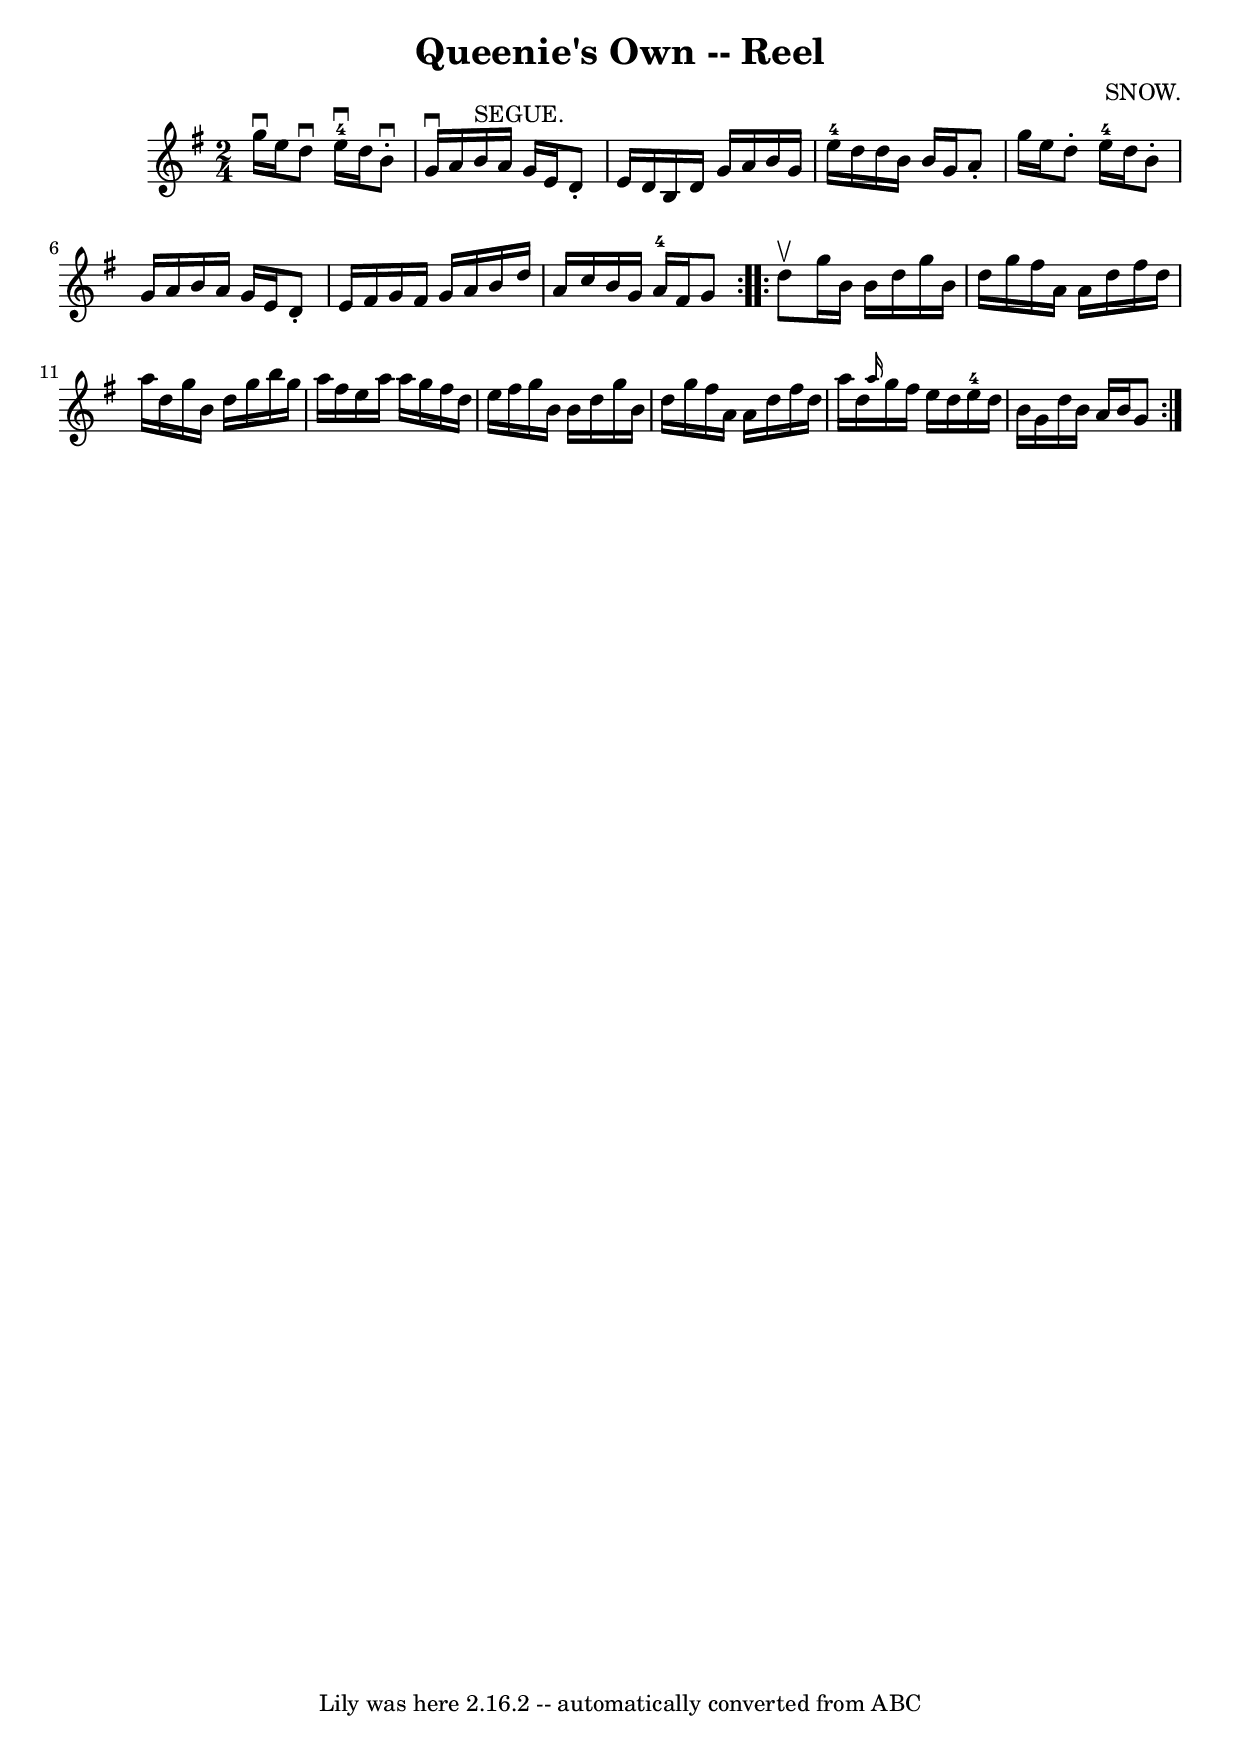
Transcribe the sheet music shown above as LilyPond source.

\version "2.7.40"
\include "Mammoth.ily"
\header {
	book = "Ryan's Mammoth Collection"
	composer = "SNOW."
	crossRefNumber = "1"
	footnotes = "\\\\375"
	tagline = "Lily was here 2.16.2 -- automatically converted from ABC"
	title = "Queenie's Own -- Reel"
}
voicedefault =  {
\set Score.defaultBarType = "empty"

\repeat volta 2 {
\time 2/4 \key g \major g''16^\downbow e''16  |
 d''8^\downbow  
 e''16-4^\downbow d''16 b'8^\downbow-. g'16^\downbow a'16    
|
 b'16^"SEGUE." a'16 g'16 e'16 d'8 -. e'16 d'16    
|
 b16 d'16 g'16 a'16 b'16 g'16 e''16-4 d''16    
|
 d''16 b'16 b'16 g'16 a'8 -. g''16 e''16    
|
 d''8 -. e''16-4 d''16 b'8 -. g'16 a'16    |
  
 b'16 a'16 g'16 e'16 d'8 -. e'16 fis'16    |
 g'16    
fis'16 g'16 a'16 b'16 d''16 a'16 c''16    |
 b'16    
g'16 a'16-4 fis'16 g'8  }     \repeat volta 2 { d''8^\upbow 
|
 g''16 b'16 b'16 d''16 g''16 b'16 d''16 g''16  
  |
 fis''16 a'16 a'16 d''16 fis''16 d''16 a''16    
d''16    |
 g''16 b'16 d''16 g''16 b''16 g''16 a''16  
 fis''16    |
 e''16 a''16 a''16 g''16 fis''16 d''16    
e''16 fis''16    |
 g''16 b'16 b'16 d''16 g''16    
b'16 d''16 g''16    |
 fis''16 a'16 a'16 d''16    
fis''16 d''16 a''16 d''16    |
 \grace { a''16  } g''16    
fis''16 e''16 d''16 e''16-4 d''16 b'16 g'16    |
   
d''16 b'16 a'16 b'16 g'8    }   
}

\score{
    <<

	\context Staff="default"
	{
	    \voicedefault 
	}

    >>
	\layout {
	}
	\midi {}
}
